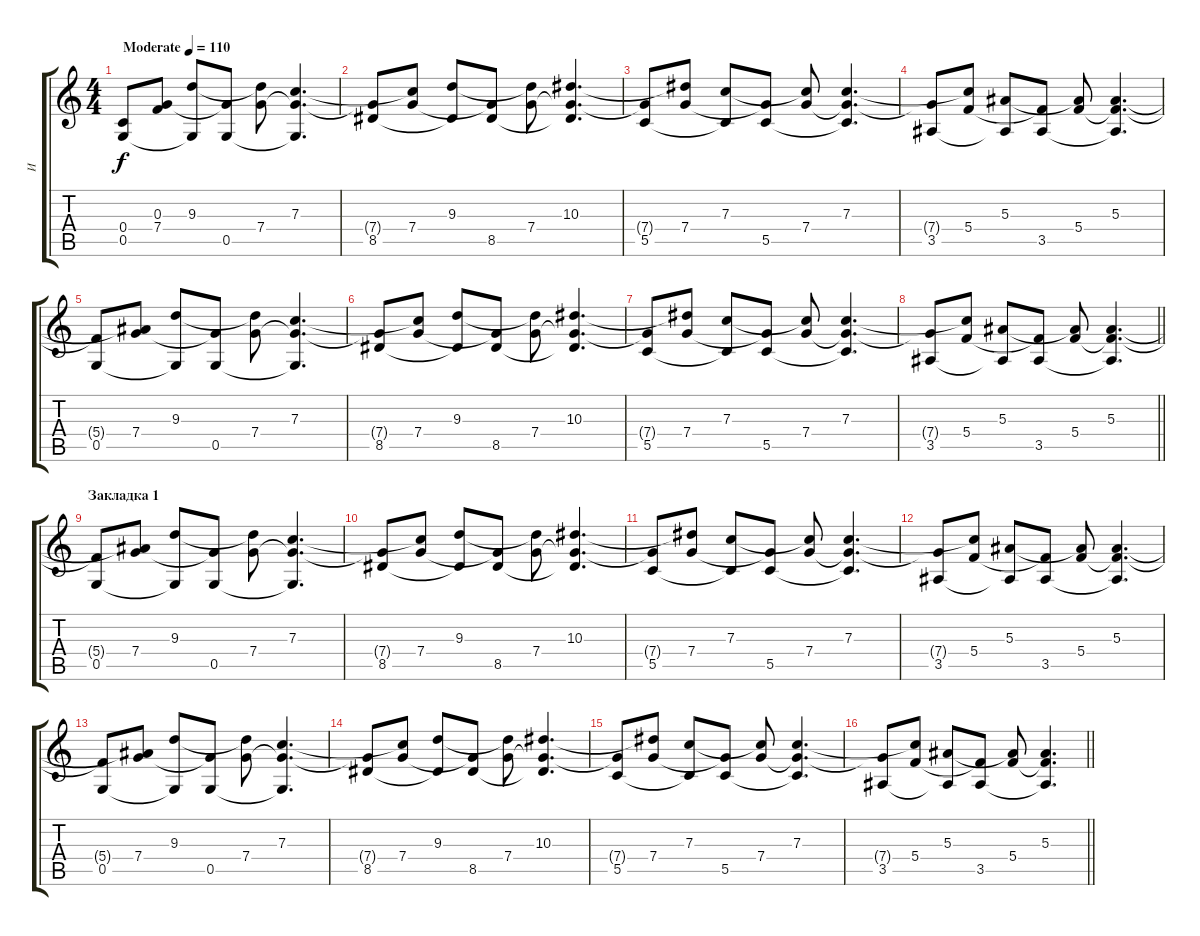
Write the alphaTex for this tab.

\track ("И" "И") {instrument acousticguitarsteel}
\staff {score tabs}
\tuning (D4 A3 F3 C3 G2 C2) {hide}
\ts (4 4)
\tempo (110 "Moderate")
\clef g2
\ks c
(0.4 0.5).8{dy f balance 8 instrument acousticguitarsteel} (0.3 7.4).8 (9.3 0.5{t}).8 (7.4{t} 0.5).8 (9.3{t} 7.4).8 (7.3 7.4{t} 0.5{t}).4{d} |
(7.4{t} 8.5).8 (7.3{t} 7.4).8 (9.3 8.5{t}).8 (7.4{t} 8.5).8 (9.3{t} 7.4).8 (10.3 7.4{t} 8.5{t}).4{d} |
(7.4{t} 5.5).8 (10.3{t} 7.4).8 (7.3 5.5{t}).8 (7.4{t} 5.5).8 (7.3{t} 7.4).8 (7.3 7.4{t} 5.5{t}).4{d} |
(7.4{t} 3.5).8 (7.3{t} 5.4).8 (5.3 3.5{t}).8 (5.4{t} 3.5).8 (5.3{t} 5.4).8 (5.3 5.4{t} 3.5{t}).4{d} |
(5.4{t} 0.5).8 (5.3{t} 7.4).8 (9.3 0.5{t}).8 (7.4{t} 0.5).8 (9.3{t} 7.4).8 (7.3 7.4{t} 0.5{t}).4{d} |
(7.4{t} 8.5).8 (7.3{t} 7.4).8 (9.3 8.5{t}).8 (7.4{t} 8.5).8 (9.3{t} 7.4).8 (10.3 7.4{t} 8.5{t}).4{d} |
(7.4{t} 5.5).8 (10.3{t} 7.4).8 (7.3 5.5{t}).8 (7.4{t} 5.5).8 (7.3{t} 7.4).8 (7.3 7.4{t} 5.5{t}).4{d} |
\barLineRight lightlight
(7.4{t} 3.5).8 (7.3{t} 5.4).8 (5.3 3.5{t}).8 (5.4{t} 3.5).8 (5.3{t} 5.4).8 (5.3 5.4{t} 3.5{t}).4{d} |
\section ("" "Закладка 1")
(5.4{t} 0.5).8 (5.3{t} 7.4).8 (9.3 0.5{t}).8 (7.4{t} 0.5).8 (9.3{t} 7.4).8 (7.3 7.4{t} 0.5{t}).4{d} |
(7.4{t} 8.5).8 (7.3{t} 7.4).8 (9.3 8.5{t}).8 (7.4{t} 8.5).8 (9.3{t} 7.4).8 (10.3 7.4{t} 8.5{t}).4{d} |
(7.4{t} 5.5).8 (10.3{t} 7.4).8 (7.3 5.5{t}).8 (7.4{t} 5.5).8 (7.3{t} 7.4).8 (7.3 7.4{t} 5.5{t}).4{d} |
(7.4{t} 3.5).8 (7.3{t} 5.4).8 (5.3 3.5{t}).8 (5.4{t} 3.5).8 (5.3{t} 5.4).8 (5.3 5.4{t} 3.5{t}).4{d} |
(5.4{t} 0.5).8 (5.3{t} 7.4).8 (9.3 0.5{t}).8 (7.4{t} 0.5).8 (9.3{t} 7.4).8 (7.3 7.4{t} 0.5{t}).4{d} |
(7.4{t} 8.5).8 (7.3{t} 7.4).8 (9.3 8.5{t}).8 (7.4{t} 8.5).8 (9.3{t} 7.4).8 (10.3 7.4{t} 8.5{t}).4{d} |
(7.4{t} 5.5).8 (10.3{t} 7.4).8 (7.3 5.5{t}).8 (7.4{t} 5.5).8 (7.3{t} 7.4).8 (7.3 7.4{t} 5.5{t}).4{d} |
\barLineRight lightlight
(7.4{t} 3.5).8 (7.3{t} 5.4).8 (5.3 3.5{t}).8 (5.4{t} 3.5).8 (5.3{t} 5.4).8 (5.3 5.4{t} 3.5{t}).4{d}
